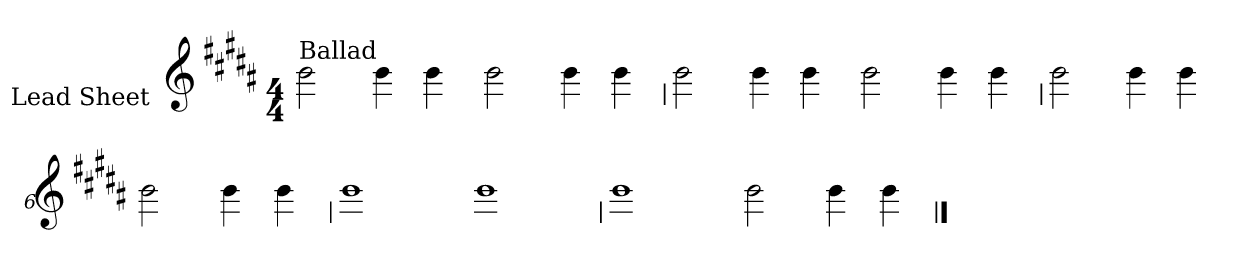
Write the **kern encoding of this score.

**kern
*part1
*staff1
*I"Lead Sheet
*stria0
*clefG2
*k[f#c#g#d#a#]
*B:
*M4/4
=1||
!LO:TX:a:t=Ballad
2b
4b
4b
=2-
2b
4b
4b
!!LO:LB:g=z
=3
2b
4b
4b
=4-
2b
4b
4b
!!LO:LB:g=z
=5
2b
4b
4b
=6-
2b
4b
4b
!!LO:LB:g=z
=7
1b
=8-
1b
!!LO:LB:g=z
=9
1b
=10-
2b
4b
4b
==
*-
